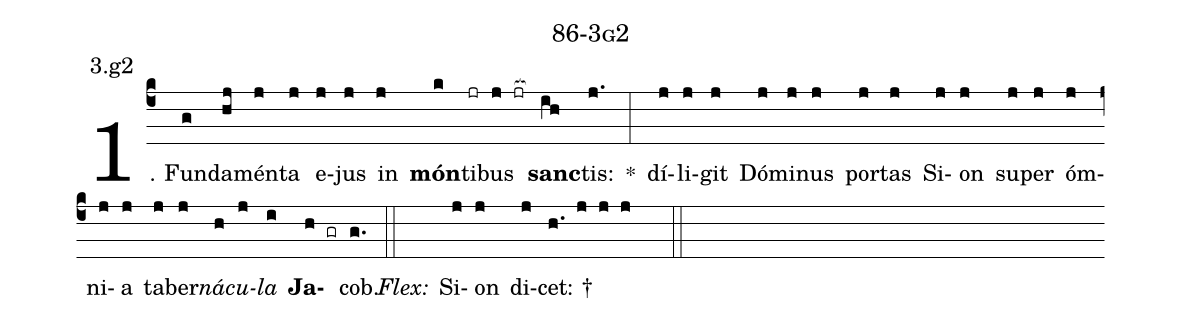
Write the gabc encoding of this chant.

name: 86-3g2;
annotation: 3.g2;
%%
(c4)1. Fun(g)da(hj)mén(j)ta(j) e(j)jus(j) in(j) <b>món</b>(k)ti(jr)bus(j jr[ocb:1{]) <b>sanc</b>(ih[ocb:0}])tis:(j.) *(:) dí(j)li(j)git(j) Dó(j)mi(j)nus(j) por(j)tas(j) Si(j)on(j) su(j)per(j) óm(j)ni(j)a(j) ta(j)ber(j)<i>ná</i>(h)<i>cu</i>(j)<i>la</i>(i) <b>Ja</b>(h gr)cob.(g.) (::)
<i>Flex:</i>()  Si(j)on(j) di(j)cet: †(h. j j j  ::)
